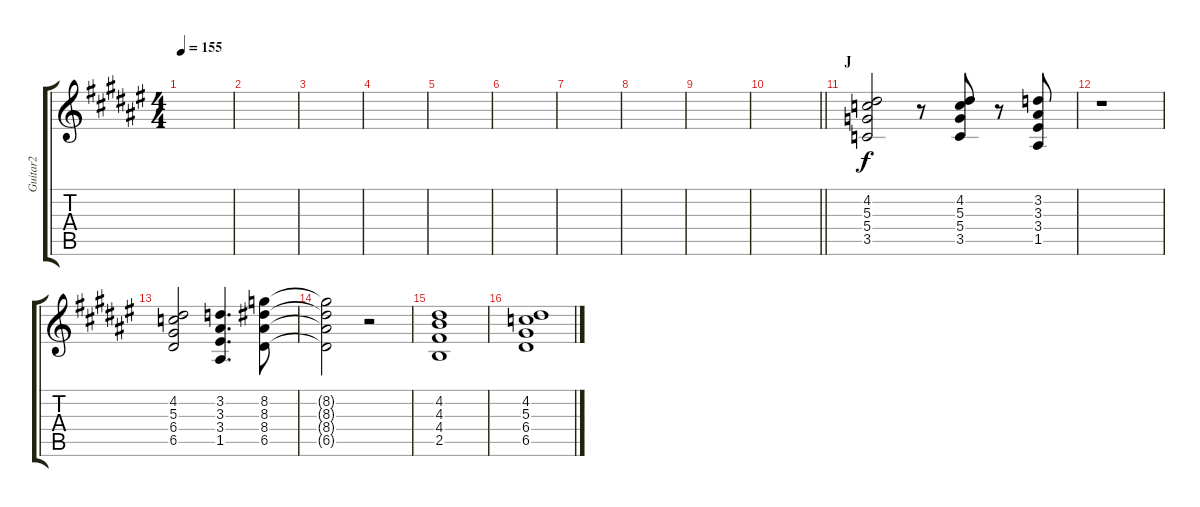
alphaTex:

\track ("Guitar2" "Guitar2") {instrument acousticguitarsteel}
\staff {score tabs}
\tuning (E4 B3 G3 D3 A2 E2) {hide}
\ts (4 4)
\tempo 155
\clef g2
\ks f#
|
|
|
|
|
|
|
|
|
\barLineRight lightlight
|
\section ("" "J")
(4.2 5.3 5.4 3.5).2 r.8 (4.2 5.3 5.4 3.5).8 r.8 (3.2 3.3 3.4 1.5).8 |
r.1 |
(4.2 5.3 6.4 6.5).2 (3.2 3.3 3.4 1.5).4{d} (8.2 8.3 8.4 6.5).8 |
(8.2{t} 8.3{t} 8.4{t} 6.5{t}).2 r.2 |
(4.2 4.3 4.4 2.5).1 |
(4.2 5.3 6.4 6.5).1
